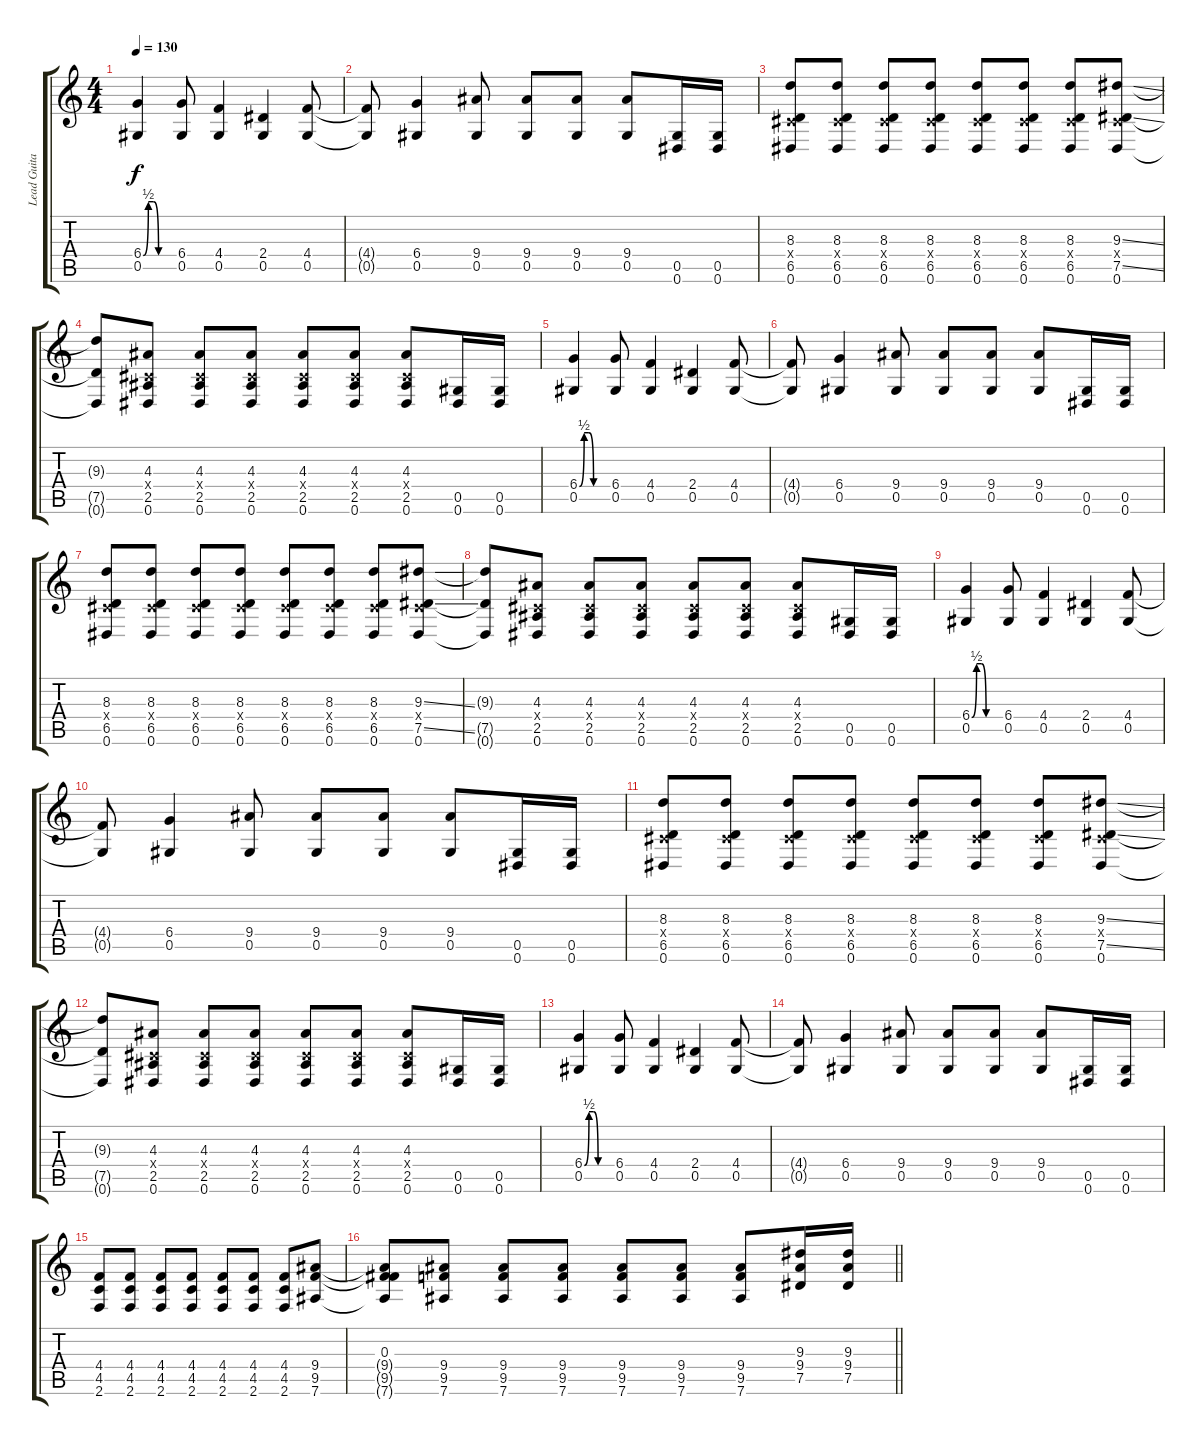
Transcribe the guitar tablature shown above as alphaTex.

\track ("Lead Guitar" "Lead Guita") {instrument electricguitarmuted}
\staff {score tabs}
\tuning (Eb4 Bb3 Gb3 Db3 Ab2 Eb2) {hide}
\ts (4 4)
\tempo 130
\clef g2
\ks c
(6.4{be (custom 0 0 10 2 20 2 30 0 60 0)} 0.5).4{dy f} (6.4 0.5).8 (4.4 0.5).4 (2.4 0.5).4 (4.4 0.5).8 |
(4.4{t} 0.5{t}).8 (6.4 0.5).4 (9.4 0.5).8 (9.4 0.5).8 (9.4 0.5).8 (9.4 0.5).8 (0.5 0.6).16 (0.5 0.6).16 |
(8.3 0.4{x} 6.5 0.6).8 (8.3 0.4{x} 6.5 0.6).8 (8.3 0.4{x} 6.5 0.6).8 (8.3 0.4{x} 6.5 0.6).8 (8.3 0.4{x} 6.5 0.6).8 (8.3 0.4{x} 6.5 0.6).8 (8.3 0.4{x} 6.5 0.6).8 (9.3{ss} 0.4{x} 7.5{ss} 0.6).8 |
(9.3{t} 7.5{t} 0.6{t}).8 (4.3 0.4{x} 2.5 0.6).8 (4.3 0.4{x} 2.5 0.6).8 (4.3 0.4{x} 2.5 0.6).8 (4.3 0.4{x} 2.5 0.6).8 (4.3 0.4{x} 2.5 0.6).8 (4.3 0.4{x} 2.5 0.6).8 (0.5 0.6).16 (0.5 0.6).16 |
(6.4{be (custom 0 0 10 2 20 2 30 0 60 0)} 0.5).4 (6.4 0.5).8 (4.4 0.5).4 (2.4 0.5).4 (4.4 0.5).8 |
(4.4{t} 0.5{t}).8 (6.4 0.5).4 (9.4 0.5).8 (9.4 0.5).8 (9.4 0.5).8 (9.4 0.5).8 (0.5 0.6).16 (0.5 0.6).16 |
(8.3 0.4{x} 6.5 0.6).8 (8.3 0.4{x} 6.5 0.6).8 (8.3 0.4{x} 6.5 0.6).8 (8.3 0.4{x} 6.5 0.6).8 (8.3 0.4{x} 6.5 0.6).8 (8.3 0.4{x} 6.5 0.6).8 (8.3 0.4{x} 6.5 0.6).8 (9.3{ss} 0.4{x} 7.5{ss} 0.6).8 |
(9.3{t} 7.5{t} 0.6{t}).8 (4.3 0.4{x} 2.5 0.6).8 (4.3 0.4{x} 2.5 0.6).8 (4.3 0.4{x} 2.5 0.6).8 (4.3 0.4{x} 2.5 0.6).8 (4.3 0.4{x} 2.5 0.6).8 (4.3 0.4{x} 2.5 0.6).8 (0.5 0.6).16 (0.5 0.6).16 |
(6.4{be (custom 0 0 10 2 20 2 30 0 60 0)} 0.5).4 (6.4 0.5).8 (4.4 0.5).4 (2.4 0.5).4 (4.4 0.5).8 |
(4.4{t} 0.5{t}).8 (6.4 0.5).4 (9.4 0.5).8 (9.4 0.5).8 (9.4 0.5).8 (9.4 0.5).8 (0.5 0.6).16 (0.5 0.6).16 |
(8.3 0.4{x} 6.5 0.6).8 (8.3 0.4{x} 6.5 0.6).8 (8.3 0.4{x} 6.5 0.6).8 (8.3 0.4{x} 6.5 0.6).8 (8.3 0.4{x} 6.5 0.6).8 (8.3 0.4{x} 6.5 0.6).8 (8.3 0.4{x} 6.5 0.6).8 (9.3{ss} 0.4{x} 7.5{ss} 0.6).8 |
(9.3{t} 7.5{t} 0.6{t}).8 (4.3 0.4{x} 2.5 0.6).8 (4.3 0.4{x} 2.5 0.6).8 (4.3 0.4{x} 2.5 0.6).8 (4.3 0.4{x} 2.5 0.6).8 (4.3 0.4{x} 2.5 0.6).8 (4.3 0.4{x} 2.5 0.6).8 (0.5 0.6).16 (0.5 0.6).16 |
(6.4{be (custom 0 0 10 2 20 2 30 0 60 0)} 0.5).4 (6.4 0.5).8 (4.4 0.5).4 (2.4 0.5).4 (4.4 0.5).8 |
(4.4{t} 0.5{t}).8 (6.4 0.5).4 (9.4 0.5).8 (9.4 0.5).8 (9.4 0.5).8 (9.4 0.5).8 (0.5 0.6).16 (0.5 0.6).16 |
(4.4 4.5 2.6).8 (4.4 4.5 2.6).8 (4.4 4.5 2.6).8 (4.4 4.5 2.6).8 (4.4 4.5 2.6).8 (4.4 4.5 2.6).8 (4.4 4.5 2.6).8 (9.4 9.5 7.6).8 |
\barLineRight lightlight
(0.3 9.4{t} 9.5{t} 7.6{t}).8 (9.4 9.5 7.6).8 (9.4 9.5 7.6).8 (9.4 9.5 7.6).8 (9.4 9.5 7.6).8 (9.4 9.5 7.6).8 (9.4 9.5 7.6).8 (9.3 9.4 7.5).16 (9.3 9.4 7.5).16
